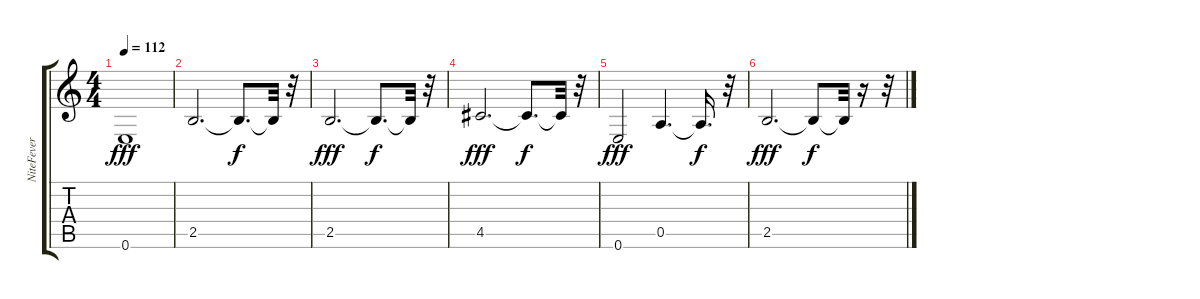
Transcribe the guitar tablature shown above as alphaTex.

\track ("NiteFever         5 " "NiteFever ") {solo instrument overdrivenguitar}
\staff {score tabs}
\tuning (E4 B3 G3 D3 A2 E2) {hide}
\ts (4 4)
\tempo 112
\clef g2
\ks c
0.6.1{dy fff} |
2.5.2{d} 2.5{t}.8{d dy f} 2.5{t}.32 r.32 |
2.5.2{d dy fff} 2.5{t}.8{d dy f} 2.5{t}.32 r.32 |
4.5.2{d dy fff} 4.5{t}.8{d dy f} 4.5{t}.32 r.32 |
0.6.2{dy fff} 0.5.4{d} 0.5{t}.16{d dy f} r.32 |
2.5.2{d dy fff} 2.5{t}.8{dy f} 2.5{t}.32 r.16 r.32
